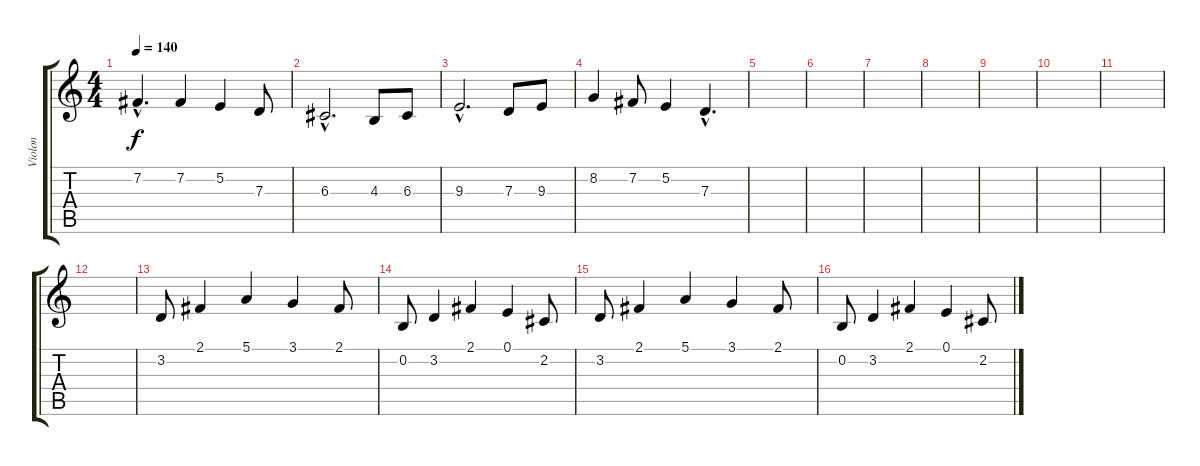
\track ("Violon" "Violon") {instrument violin}
\staff {score tabs}
\tuning (E4 B3 G3 D3 A2 E2) {hide}
\ts (4 4)
\tempo 140
\clef g2
\ks c
7.2{hac}.4{d dy f} 7.2.4 5.2.4 7.3.8 |
6.3{hac}.2{d} 4.3.8 6.3.8 |
9.3{hac}.2{d} 7.3.8 9.3.8 |
8.2.4 7.2.8 5.2.4 7.3{hac}.4{d} |
|
|
|
|
|
|
|
|
3.2.8 2.1.4 5.1.4 3.1.4 2.1.8 |
0.2.8 3.2.4 2.1.4 0.1.4 2.2.8 |
3.2.8 2.1.4 5.1.4 3.1.4 2.1.8 |
0.2.8 3.2.4 2.1.4 0.1.4 2.2.8
